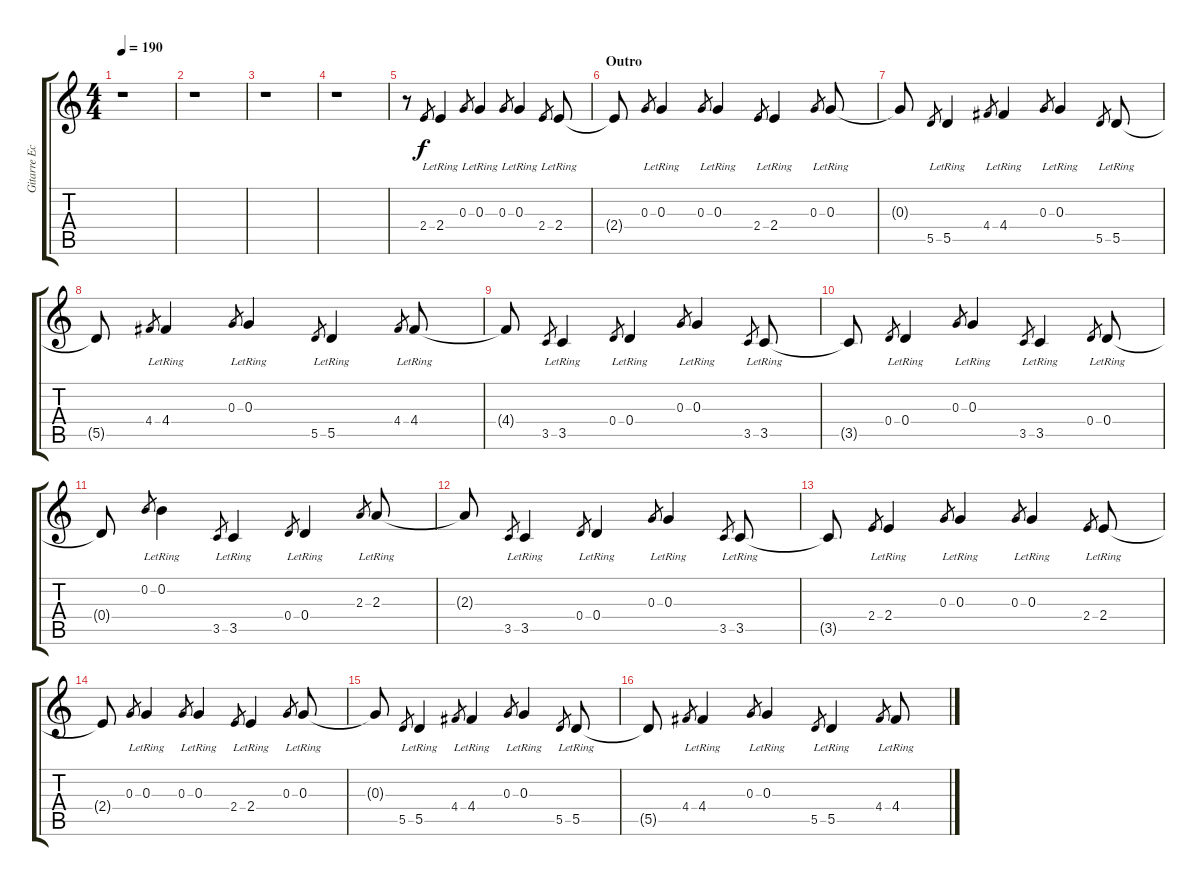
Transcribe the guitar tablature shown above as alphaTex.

\track ("Gitarre Echo" "Gitarre Ec") {instrument electricguitarjazz}
\staff {score tabs}
\tuning (E4 B3 G3 D3 A2 E2) {hide}
\ts (4 4)
\tempo 190
\clef g2
\ks c
r.1{dy f} |
r.1 |
r.1 |
r.1 |
r.8 2.4.8{gr} 2.4{lr}.4 0.3.8{gr} 0.3{lr}.4 0.3.8{gr} 0.3{lr}.4 2.4.8{gr} 2.4{lr}.8 |
\section ("" "Outro")
2.4{t}.8 0.3.8{gr} 0.3{lr}.4 0.3.8{gr} 0.3{lr}.4 2.4.8{gr} 2.4{lr}.4 0.3.8{gr} 0.3{lr}.8 |
0.3{t}.8 5.5.8{gr} 5.5{lr}.4 4.4.8{gr} 4.4{lr}.4 0.3.8{gr} 0.3{lr}.4 5.5.8{gr} 5.5{lr}.8 |
5.5{t}.8 4.4.8{gr} 4.4{lr}.4 0.3.8{gr} 0.3{lr}.4 5.5.8{gr} 5.5{lr}.4 4.4.8{gr} 4.4{lr}.8 |
4.4{t}.8 3.5.8{gr} 3.5{lr}.4 0.4.8{gr} 0.4{lr}.4 0.3.8{gr} 0.3{lr}.4 3.5.8{gr} 3.5{lr}.8 |
3.5{t}.8 0.4.8{gr} 0.4{lr}.4 0.3.8{gr} 0.3{lr}.4 3.5.8{gr} 3.5{lr}.4 0.4.8{gr} 0.4{lr}.8 |
0.4{t}.8 0.2.8{gr} 0.2{lr}.4 3.5.8{gr} 3.5{lr}.4 0.4.8{gr} 0.4{lr}.4 2.3.8{gr} 2.3{lr}.8 |
2.3{t}.8 3.5.8{gr} 3.5{lr}.4 0.4.8{gr} 0.4{lr}.4 0.3.8{gr} 0.3{lr}.4 3.5.8{gr} 3.5{lr}.8 |
3.5{t}.8 2.4.8{gr} 2.4{lr}.4 0.3.8{gr} 0.3{lr}.4 0.3.8{gr} 0.3{lr}.4 2.4.8{gr} 2.4{lr}.8 |
2.4{t}.8 0.3.8{gr} 0.3{lr}.4 0.3.8{gr} 0.3{lr}.4 2.4.8{gr} 2.4{lr}.4 0.3.8{gr} 0.3{lr}.8 |
0.3{t}.8 5.5.8{gr} 5.5{lr}.4 4.4.8{gr} 4.4{lr}.4 0.3.8{gr} 0.3{lr}.4 5.5.8{gr} 5.5{lr}.8 |
5.5{t}.8 4.4.8{gr} 4.4{lr}.4 0.3.8{gr} 0.3{lr}.4 5.5.8{gr} 5.5{lr}.4 4.4.8{gr} 4.4{lr}.8
